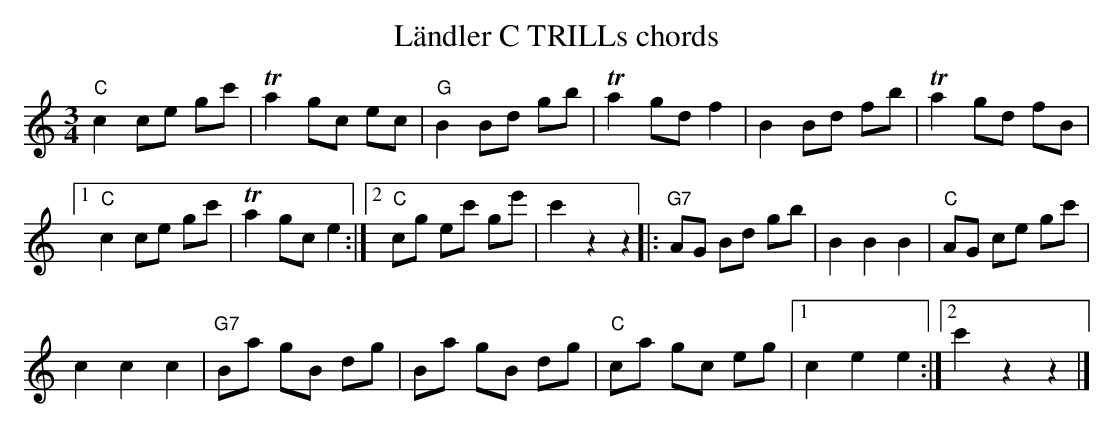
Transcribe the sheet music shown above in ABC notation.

X:1
T:Ländler C TRILLs chords
M:3/4
L:1/8
K:C %%MIDI gchordon
"C"c2 ce gc' | Ta2 gc ec | "G"B2 Bd gb | Ta2 gd f2 | B2 Bd fb | Ta2 gd fB |1
"C"c2 ce gc' | Ta2 gc e2 :|2 "C"cg ec' ge' | c'2 z2z2 |: "G7"AG Bd gb | B2B2B2 | "C"AG ce gc' |
c2c2c2 | "G7"Ba gB dg | Ba gB dg | "C"ca gc eg |1 c2e2e2 :|2 c'2 z2z2 |]
